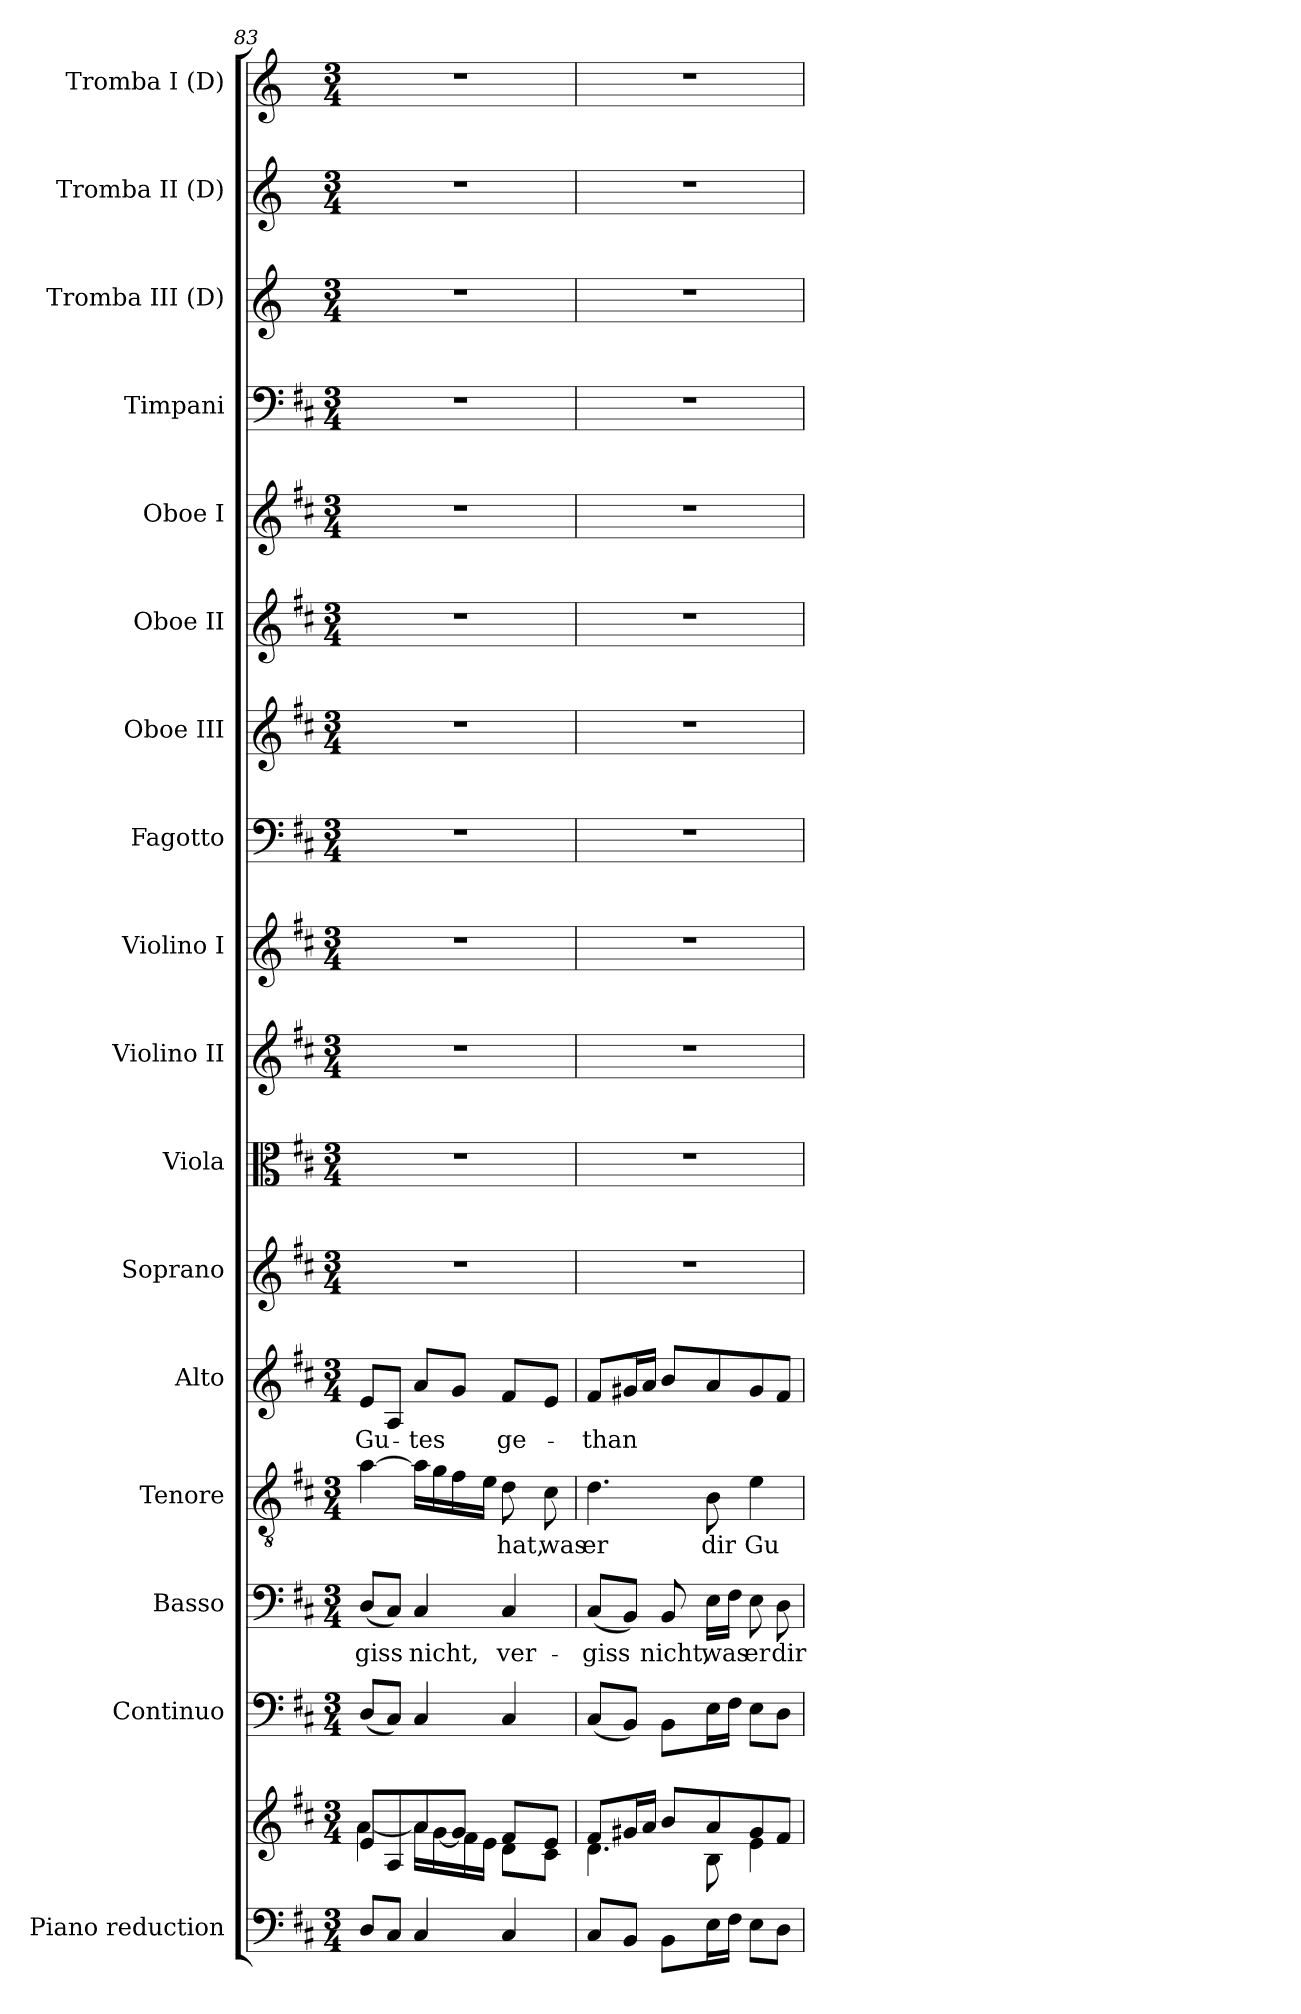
**kern	**kern	**kern	**kern	**text	**kern	**text	**kern	**text	**kern	**kern	**kern	**kern	**kern	**kern	**kern	**kern	**kern	**kern	**kern	**kern
*part17	*part17	*part16	*part15	*part15	*part14	*part14	*part13	*part13	*part12	*part11	*part10	*part9	*part8	*part7	*part6	*part5	*part4	*part3	*part2	*part1
*staff18	*staff17	*staff16	*staff15	*staff15	*staff14	*staff14	*staff13	*staff13	*staff12	*staff11	*staff10	*staff9	*staff8	*staff7	*staff6	*staff5	*staff4	*staff3	*staff2	*staff1
*I"Piano reduction	*	*I"Continuo	*I"Basso	*	*I"Tenore	*	*I"Alto	*	*I"Soprano	*I"Viola	*I"Violino II	*I"Violino I	*I"Fagotto	*I"Oboe III	*I"Oboe II	*I"Oboe I	*I"Timpani	*I"Tromba III (D)	*I"Tromba II (D)	*I"Tromba I (D)
*I'Pno	*	*	*	*	*	*	*	*	*	*	*	*	*	*I'Ob	*I'Ob	*I'Ob	*I'Timp	*	*	*
*clefF4	*clefG2	*clefF4	*clefF4	*	*clefGv2	*	*clefG2	*	*clefG2	*clefC3	*clefG2	*clefG2	*clefF4	*clefG2	*clefG2	*clefG2	*clefF4	*clefG2	*clefG2	*clefG2
*	*	*	*	*	*	*	*	*	*	*	*	*	*	*	*	*	*	*ITrd-1c-2	*ITrd-1c-2	*ITrd-1c-2
*k[f#c#]	*k[f#c#]	*k[f#c#]	*k[f#c#]	*	*k[f#c#]	*	*k[f#c#]	*	*k[f#c#]	*k[f#c#]	*k[f#c#]	*k[f#c#]	*k[f#c#]	*k[f#c#]	*k[f#c#]	*k[f#c#]	*k[f#c#]	*k[f#c#]	*k[f#c#]	*k[f#c#]
*M3/4	*M3/4	*M3/4	*M3/4	*	*M3/4	*	*M3/4	*	*M3/4	*M3/4	*M3/4	*M3/4	*M3/4	*M3/4	*M3/4	*M3/4	*M3/4	*M3/4	*M3/4	*M3/4
=83	=83	=83	=83	=83	=83	=83	=83	=83	=83	=83	=83	=83	=83	=83	=83	=83	=83	=83	=83	=83
*	*^	*	*	*	*	*	*	*	*	*	*	*	*	*	*	*	*	*	*	*
!	!	!	!	!	!LO:LY:b	!	!	!	!LO:LY:b	!	!	!	!	!	!	!	!	!	!	!	!
8D/L	8e/L	[4a\	(<8D/L	(<8D/L	giss	[4a\	.	8e/L	Gu-	2.r	2.r	2.r	2.r	2.r	2.r	2.r	2.r	2.r	2.r	2.r	2.r
8C#/J	8A/	.	8C#/J)	8C#/J)	.	.	.	8A/J	.	.	.	.	.	.	.	.	.	.	.	.	.
!	!	!	!	!	!LO:LY:b	!	!	!	!LO:LY:b	!	!	!	!	!	!	!	!	!	!	!	!
4C#/	8a/	16a\LL]	4C#/	4C#/	nicht,	16a\LL]	.	8a/L	-tes	.	.	.	.	.	.	.	.	.	.	.	.
.	.	[16g\	.	.	.	16g\	.	.	.	.	.	.	.	.	.	.	.	.	.	.	.
.	8g/J]	16f#\	.	.	.	16f#\	.	8g/J	.	.	.	.	.	.	.	.	.	.	.	.	.
.	.	16e\JJ	.	.	.	16e\JJ	.	.	.	.	.	.	.	.	.	.	.	.	.	.	.
!	!	!	!	!	!LO:LY:b	!	!LO:LY:b	!	!LO:LY:b	!	!	!	!	!	!	!	!	!	!	!	!
4C#/	8f#/L	8d\L	4C#/	4C#/	ver-	8d\	hat,	8f#/L	ge-	.	.	.	.	.	.	.	.	.	.	.	.
!	!	!	!	!	!	!	!LO:LY:b	!	!	!	!	!	!	!	!	!	!	!	!	!	!
.	8e/J	8c#\J	.	.	.	8c#\	was	8e/J	.	.	.	.	.	.	.	.	.	.	.	.	.
=84	=84	=84	=84	=84	=84	=84	=84	=84	=84	=84	=84	=84	=84	=84	=84	=84	=84	=84	=84	=84	=84
!	!	!	!	!	!LO:LY:b	!	!LO:LY:b	!	!LO:LY:b	!	!	!	!	!	!	!	!	!	!	!	!
8C#/L	8f#/L	4.d\	(<8C#/L	(<8C#/L	giss	4.d\	er	8f#/L	than	2.r	2.r	2.r	2.r	2.r	2.r	2.r	2.r	2.r	2.r	2.r	2.r
8BB/J	16g#X/L	.	8BB/J)	8BB/J)	.	.	.	16g#X/L	.	.	.	.	.	.	.	.	.	.	.	.	.
.	16a/JJ	.	.	.	.	.	.	16a/JJ	.	.	.	.	.	.	.	.	.	.	.	.	.
!	!	!	!	!	!LO:LY:b	!	!	!	!	!	!	!	!	!	!	!	!	!	!	!	!
8BB\L	8b/L	.	8BB\L	8BB/	nicht,	.	.	8b/L	.	.	.	.	.	.	.	.	.	.	.	.	.
!	!	!	!	!	!LO:LY:b	!	!LO:LY:b	!	!	!	!	!	!	!	!	!	!	!	!	!	!
16E\L	8a/	8B\	16E\L	16E\LL	was	8B\	dir	8a/	.	.	.	.	.	.	.	.	.	.	.	.	.
16F#\JJ	.	.	16F#\JJ	16F#\JJ	.	.	.	.	.	.	.	.	.	.	.	.	.	.	.	.	.
!	!	!	!	!	!LO:LY:b	!	!LO:LY:b	!	!	!	!	!	!	!	!	!	!	!	!	!	!
8E\L	8g#/	4e\	8E\L	8E\	er	4e\	Gu-	8g#/	.	.	.	.	.	.	.	.	.	.	.	.	.
!	!	!	!	!	!LO:LY:b	!	!	!	!	!	!	!	!	!	!	!	!	!	!	!	!
8D\J	8f#/J	.	8D\J	8D\	dir	.	.	8f#/J	.	.	.	.	.	.	.	.	.	.	.	.	.
*	*v	*v	*	*	*	*	*	*	*	*	*	*	*	*	*	*	*	*	*	*	*
=	=	=	=	=	=	=	=	=	=	=	=	=	=	=	=	=	=	=	=	=
*-	*-	*-	*-	*-	*-	*-	*-	*-	*-	*-	*-	*-	*-	*-	*-	*-	*-	*-	*-	*-
